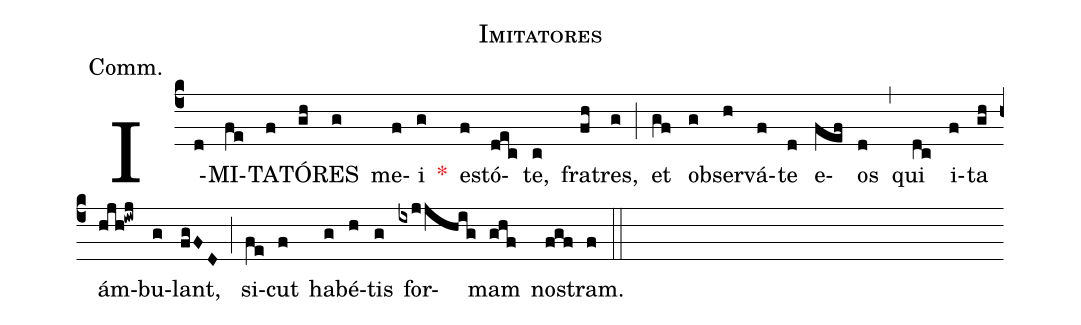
name:Imitatores;
annotation:Comm.;
mode:VI.;
office-part:Communion;
%%
(c4) I(d)MI(fe)TA(f)TÓ(gh)RES(g) me(f)i(g) <v>\red{*}</v>() e(f)stó(dec)te,(c) fra(fh)tres,(g) (;) et(gf) ob(g)ser(h)vá(f)te(d) e(fef)os(d) (,) qui(dc) i(f)ta(gh) ám(hjh!iwj)bu(g)lant,(fgFD) (;) si(fe)cut(f) ha(g)bé(h)tis(g) for(ixjjhig)mam(ghf) no(fgf)stram.(f) (::)
